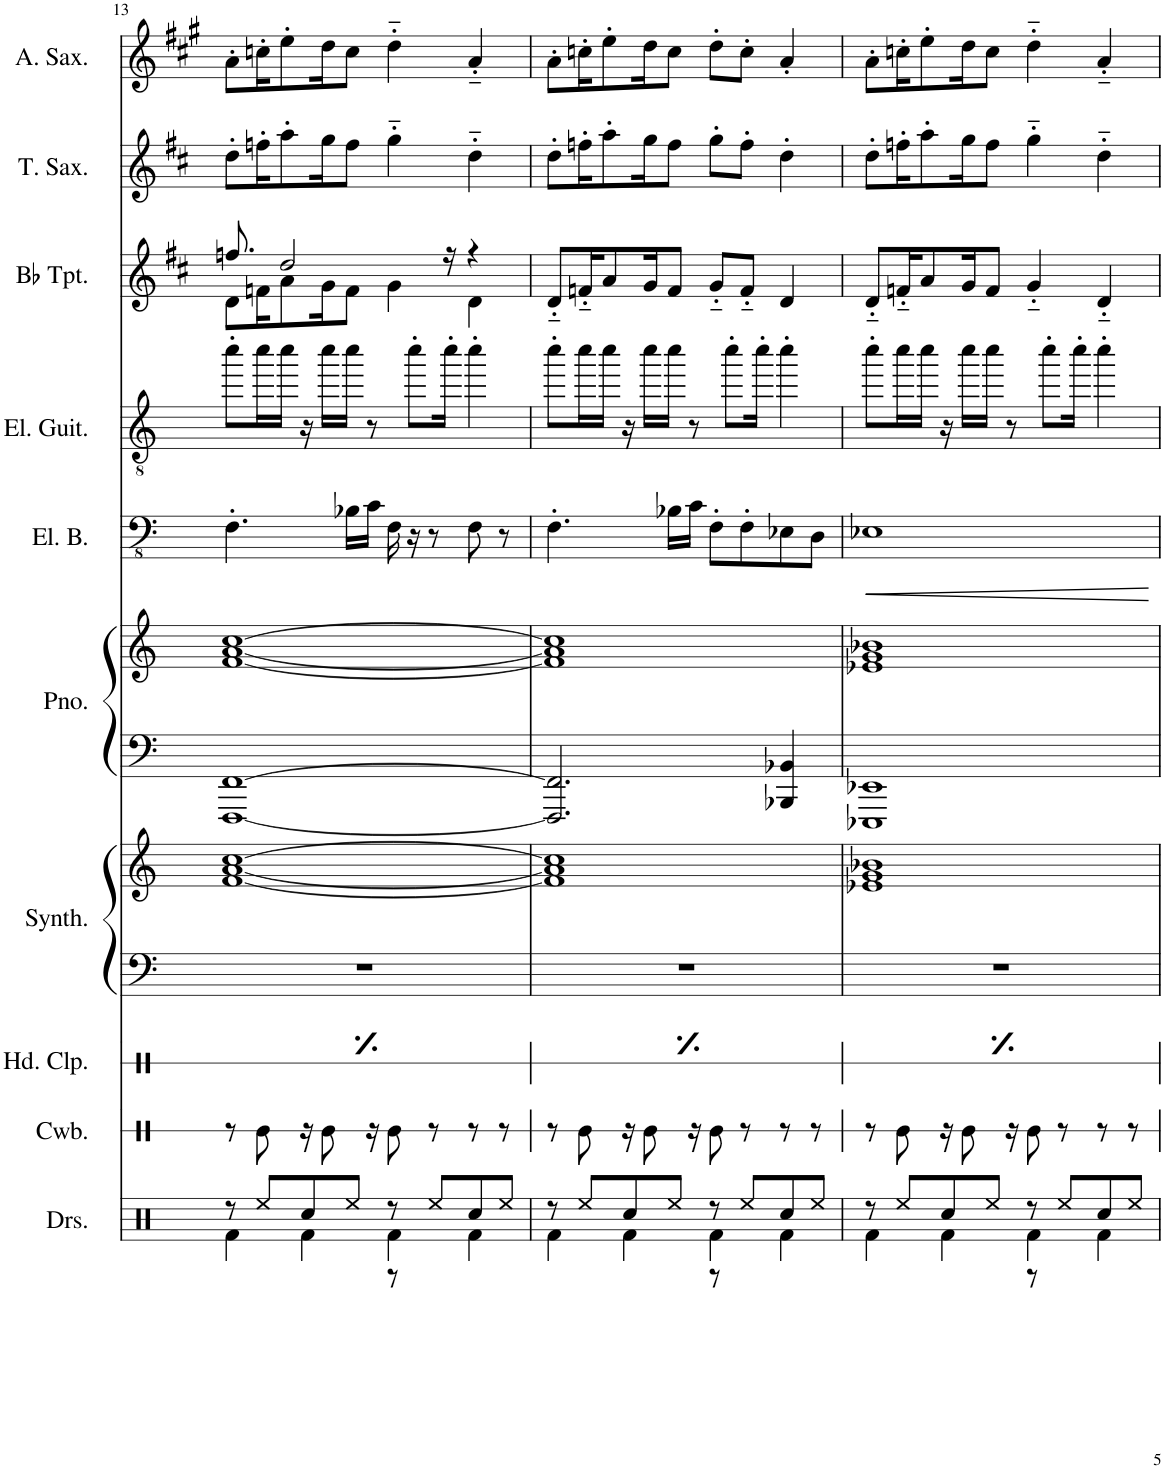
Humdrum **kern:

**kern	**kern	**kern	**kern	**kern	**kern	**kern	**kern	**dynam	**kern	**kern	**kern	**kern	**kern
*part11	*part10	*part9	*part8	*part8	*part7	*part7	*part6	*part6	*part5	*part4	*part3	*part2	*part1
*staff13	*staff12	*staff11	*staff10	*staff9	*staff8	*staff7	*staff6	*staff6	*staff5	*staff4	*staff3	*staff2	*staff1
*I"Drumset	*I"Cowbell	*I"Hand Clap	*I"Warm Synthesizer	*	*I"Piano	*	*I"Electric Bass	*	*I"Electric Guitar	*I"Bb Trumpet	*I"Baritone Saxophone	*I"Tenor Saxophone	*I"Alto Saxophone
*I'Drs.	*I'Cwb.	*I'Hd. Clp.	*I'Synth.	*	*I'Pno.	*	*I'El. B.	*	*I'El. Guit.	*I'Bb Tpt.	*I'Bar. Sax.	*I'T. Sax.	*I'A. Sax.
!!LO:PB:g=z
*clefX	*clefX	*clefX	*clefF4	*clefG2	*clefF4	*clefG2	*clefFv4	*	*clefGv2	*clefG2	*clefG2	*clefG2	*clefG2
*	*	*	*	*	*	*	*	*	*	*Trd1c2	*Trd12c21	*Trd8c14	*Trd5c9
*k[]	*k[]	*k[]	*k[]	*k[]	*k[]	*k[]	*k[]	*	*k[]	*k[f#c#]	*k[f#c#g#]	*k[f#c#]	*k[f#c#g#]
*M4/4	*M4/4	*M4/4	*M4/4	*M4/4	*M4/4	*M4/4	*M4/4	*	*M4/4	*M4/4	*M4/4	*M4/4	*M4/4
=13	=13	=13	=13	=13	=13	=13	=13	=13	=13	=13	=13	=13	=13
*^	*	*	*	*	*	*	*	*	*	*^	*	*	*
*	*^	*	*	*	*	*	*	*	*	*	*	*	*	*	*
8r	4Rf\	2ryy	8r	8r	1r	[1f [1a [1cc	[1FFF [1FF	[1f [1a [1cc	4.FF'\	.	8ccc'\L	8.ffn/	8d\L	8aa'~\L	8dd'\L	8a'\L
8Ree/L	.	.	8Re\	16r	.	.	.	.	.	.	16ccc\L	.	16fn\K	16cccn'~\K	16ffn'\K	16ccn'\K
.	.	.	.	16r	.	.	.	.	.	.	16ccc\JJ	2dd/	8a\	8eee\J	8aa'\	8ee'\
8Rcc/	4Rf\	.	16r	16Re/	.	.	.	.	.	.	16r	.	.	.	.	.
.	.	.	8Re\	16r	.	.	.	.	.	.	16ccc\LL	.	16g\K	16ddd\KL	16gg\K	16dd\K
8Ree/J	.	.	.	8r	.	.	.	.	16BB-X\LL	.	16ccc\JJ	.	8f\J	8ccc\J	8ff\J	8cc\J
.	.	.	16r	.	.	.	.	.	16C\JJ	.	8r	.	.	.	.	.
8r	4Rf\	8r	8Re\	4r	.	.	.	.	16FF\	.	.	.	4g\	4ddd'~	4gg'~\	4dd'~\
.	.	.	.	.	.	.	.	.	16r	.	8ccc'\L	.	.	.	.	.
8Ree/L	.	4.ryy	8r	.	.	.	.	.	8r	.	.	.	.	.	.	.
.	.	.	.	.	.	.	.	.	.	.	16ccc'\Jk	16r	.	.	.	.
8Rcc/	4Rf\	.	8r	4Re/	.	.	.	.	8FF\	.	4ccc'\	4r	4d\	4aa'~	4dd'~\	4a'~/
8Ree/J	.	.	8r	.	.	.	.	.	8r	.	.	.	.	.	.	.
*	*	*	*	*	*	*	*	*	*	*	*	*v	*v	*	*	*
=14	=14	=14	=14	=14	=14	=14	=14	=14	=14	=14	=14	=14	=14	=14	=14
8r	4Rf\	2ryy	8r	8r	1r	1f] 1a] 1cc]	2.FFF/] 2.FF/]	1f] 1a] 1cc]	4.FF'\	.	8ccc'\L	8d'~/L	8aa'~\L	8dd'\L	8a'\L
8Ree/L	.	.	8Re\	16r	.	.	.	.	.	.	16ccc\L	16fn'~/K	16cccn'~\K	16ffn'\K	16ccn'\K
.	.	.	.	16r	.	.	.	.	.	.	16ccc\JJ	8a/	8eee\J	8aa'\	8ee'\
8Rcc/	4Rf\	.	16r	16Re/	.	.	.	.	.	.	16r	.	.	.	.
.	.	.	8Re\	16r	.	.	.	.	.	.	16ccc\LL	16g/K	16ddd\KL	16gg\K	16dd\K
8Ree/J	.	.	.	8r	.	.	.	.	16BB-X\LL	.	16ccc\JJ	8f/J	8ccc\J	8ff\J	8cc\J
.	.	.	16r	.	.	.	.	.	16C\JJ	.	8r	.	.	.	.
8r	4Rf\	8r	8Re\	4r	.	.	.	.	8FF'\L	.	.	8g'~/L	8ddd'~\L	8gg'\L	8dd'\L
.	.	.	.	.	.	.	.	.	.	.	8ccc'\L	.	.	.	.
8Ree/L	.	4.ryy	8r	.	.	.	.	.	8FF'\	.	.	8f'~/J	8ccc'~\J	8ff'\J	8cc'\J
.	.	.	.	.	.	.	.	.	.	.	16ccc'\Jk	.	.	.	.
8Rcc/	4Rf\	.	8r	4Re/	.	.	4BBB-X/ 4BB-X/	.	8EE-X\	.	4ccc'\	4d/	4aa	4dd'\	4a'/
8Ree/J	.	.	8r	.	.	.	.	.	8DD\J	.	.	.	.	.	.
=15	=15	=15	=15	=15	=15	=15	=15	=15	=15	=15	=15	=15	=15	=15	=15
!	!	!	!	!	!	!	!	!	!	!LO:HP:b	!	!	!	!	!
8r	4Rf\	2ryy	8r	8r	1r	1e-X 1g 1b-X	1EEE-X 1EE-X	1e-X 1g 1b-X	1EE-X	<	8ccc'\L	8d'~/L	8aa'~\L	8dd'\L	8a'\L
8Ree/L	.	.	8Re\	16r	.	.	.	.	.	.	16ccc\L	16fn'~/K	16cccn'~\K	16ffn'\K	16ccn'\K
.	.	.	.	16r	.	.	.	.	.	.	16ccc\JJ	8a/	8eee\J	8aa'\	8ee'\
8Rcc/	4Rf\	.	16r	16Re/	.	.	.	.	.	.	16r	.	.	.	.
.	.	.	8Re\	16r	.	.	.	.	.	.	16ccc\LL	16g/K	16ddd\KL	16gg\K	16dd\K
8Ree/J	.	.	.	8r	.	.	.	.	.	.	16ccc\JJ	8f/J	8ccc\J	8ff\J	8cc\J
.	.	.	16r	.	.	.	.	.	.	.	8r	.	.	.	.
8r	4Rf\	8r	8Re\	4r	.	.	.	.	.	.	.	4g'~/	4ddd'~	4gg'~\	4dd'~\
.	.	.	.	.	.	.	.	.	.	.	8ccc'\L	.	.	.	.
8Ree/L	.	4.ryy	8r	.	.	.	.	.	.	.	.	.	.	.	.
.	.	.	.	.	.	.	.	.	.	.	16ccc'\Jk	.	.	.	.
8Rcc/	4Rf\	.	8r	4Re/	.	.	.	.	.	.	4ccc'\	4d'~/	4aa'~	4dd'~\	4a'~/
8Ree/J	.	.	8r	.	.	.	.	.	.	.	.	.	.	.	.
*v	*v	*v	*	*	*	*	*	*	*	*	*	*	*	*	*
.	.	.	.	.	.	.	.	[	.	.	.	.	.
=	=	=	=	=	=	=	=	=	=	=	=	=	=
*-	*-	*-	*-	*-	*-	*-	*-	*-	*-	*-	*-	*-	*-
